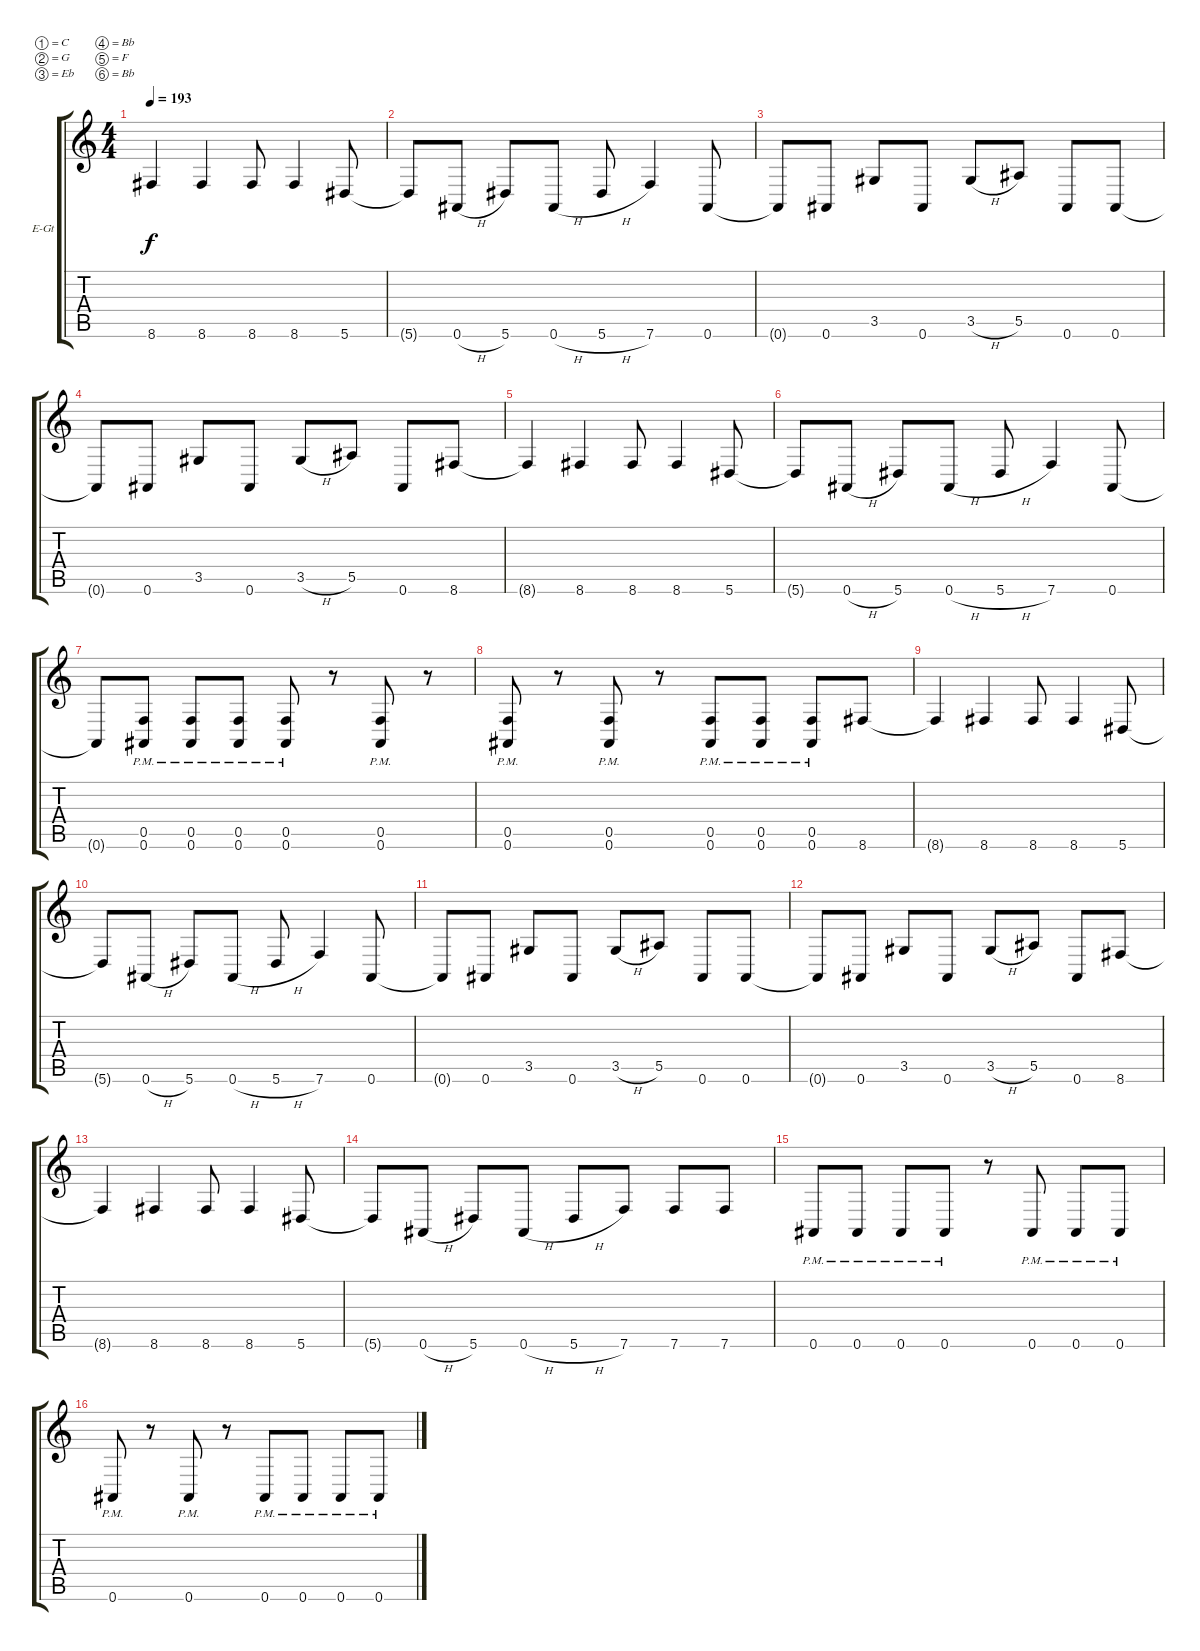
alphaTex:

\bracketExtendMode groupsimilarinstruments
\firstSystemTrackNameOrientation horizontal
\otherSystemsTrackNameOrientation horizontal
\track ("Curtis Ward" "E-Gt") {instrument distortionguitar}
\staff {score tabs}
\tuning (C4 G3 Eb3 Bb2 F2 Bb1)
\ts (4 4)
\tempo 193
\clef g2
\ks c
8.6.4{dy f} 8.6.4 8.6.8 8.6.4 5.6.8 |
5.6{t}.8 0.6{h}.8 5.6.8 0.6{h}.8 5.6{h}.8 7.6.4 0.6.8 |
0.6{t}.8 0.6.8 3.5.8 0.6.8 3.5{h}.8 5.5.8 0.6.8 0.6.8 |
0.6{t}.8 0.6.8 3.5.8 0.6.8 3.5{h}.8 5.5.8 0.6.8 8.6.8 |
8.6{t}.4 8.6.4 8.6.8 8.6.4 5.6.8 |
5.6{t}.8 0.6{h}.8 5.6.8 0.6{h}.8 5.6{h}.8 7.6.4 0.6.8 |
0.6{t}.8 (0.5{pm} 0.6{pm}).8 (0.5{pm} 0.6{pm}).8 (0.5{pm} 0.6{pm}).8 (0.5{pm} 0.6{pm}).8 r.8 (0.5{pm} 0.6{pm}).8 r.8 |
(0.5{pm} 0.6{pm}).8 r.8 (0.5{pm} 0.6{pm}).8 r.8 (0.5{pm} 0.6{pm}).8 (0.5{pm} 0.6{pm}).8 (0.5{pm} 0.6{pm}).8 8.6.8 |
8.6{t}.4 8.6.4 8.6.8 8.6.4 5.6.8 |
5.6{t}.8 0.6{h}.8 5.6.8 0.6{h}.8 5.6{h}.8 7.6.4 0.6.8 |
0.6{t}.8 0.6.8 3.5.8 0.6.8 3.5{h}.8 5.5.8 0.6.8 0.6.8 |
0.6{t}.8 0.6.8 3.5.8 0.6.8 3.5{h}.8 5.5.8 0.6.8 8.6.8 |
8.6{t}.4 8.6.4 8.6.8 8.6.4 5.6.8 |
5.6{t}.8 0.6{h}.8 5.6.8 0.6{h}.8 5.6{h}.8 7.6.8 7.6.8 7.6.8 |
0.6{pm}.8 0.6{pm}.8 0.6{pm}.8 0.6{pm}.8 r.8 0.6{pm}.8 0.6{pm}.8 0.6{pm}.8 |
0.6{pm}.8 r.8 0.6{pm}.8 r.8 0.6{pm}.8 0.6{pm}.8 0.6{pm}.8 0.6{pm}.8
